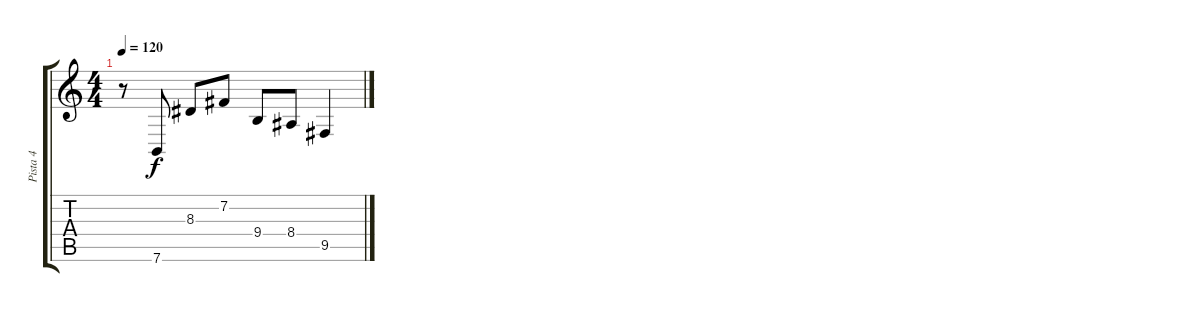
\track ("Pista 4" "Pista 4") {instrument electricgrandpiano}
\staff {score tabs}
\tuning (E4 B3 G3 D3 A2 E2) {hide}
\ts (4 4)
\tempo 120
\clef g2
\ks c
r.8{dy f} 7.6.8 8.3.8 7.2.8 9.4.8 8.4.8 9.5.4
